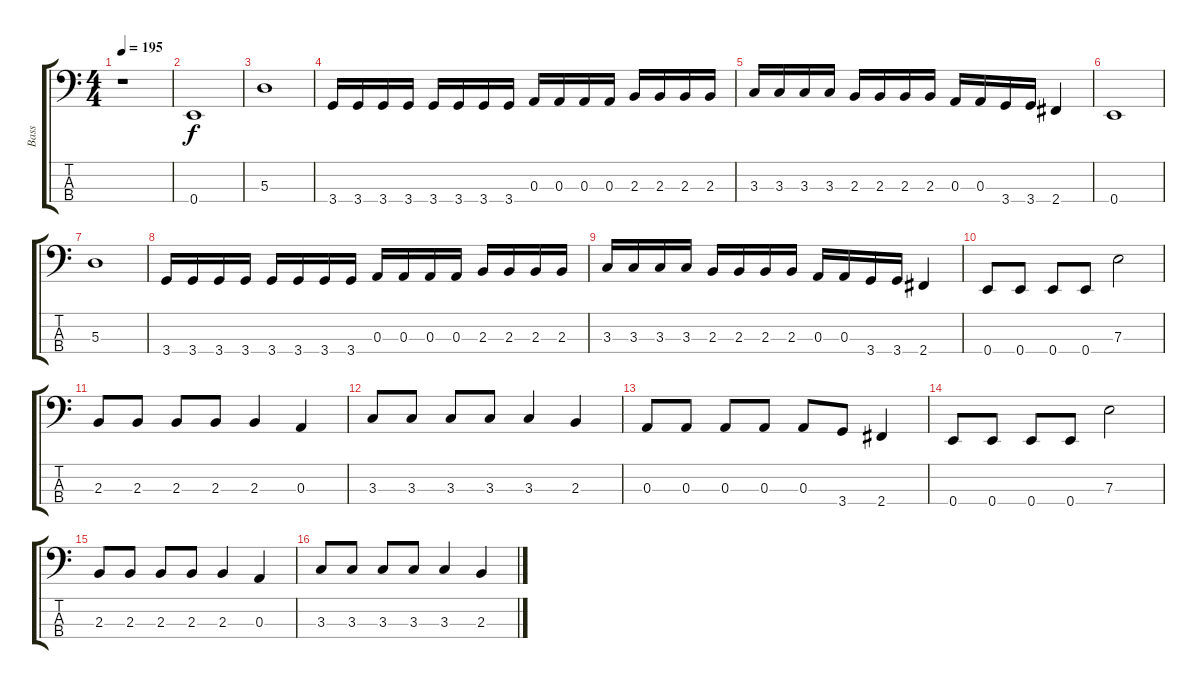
\track ("Bass" "Bass") {instrument electricbasspick}
\staff {score tabs}
\tuning (G2 D2 A1 E1) {hide}
\ts (4 4)
\tempo 195
\clef f4
\ks c
r.1{dy f instrument electricbasspick} |
0.4.1 |
5.3.1 |
3.4.16 3.4.16 3.4.16 3.4.16 3.4.16 3.4.16 3.4.16 3.4.16 0.3.16 0.3.16 0.3.16 0.3.16 2.3.16 2.3.16 2.3.16 2.3.16 |
3.3.16 3.3.16 3.3.16 3.3.16 2.3.16 2.3.16 2.3.16 2.3.16 0.3.16 0.3.16 3.4.16 3.4.16 2.4.4 |
0.4.1 |
5.3.1 |
3.4.16 3.4.16 3.4.16 3.4.16 3.4.16 3.4.16 3.4.16 3.4.16 0.3.16 0.3.16 0.3.16 0.3.16 2.3.16 2.3.16 2.3.16 2.3.16 |
3.3.16 3.3.16 3.3.16 3.3.16 2.3.16 2.3.16 2.3.16 2.3.16 0.3.16 0.3.16 3.4.16 3.4.16 2.4.4 |
0.4.8 0.4.8 0.4.8 0.4.8 7.3.2 |
2.3.8 2.3.8 2.3.8 2.3.8 2.3.4 0.3.4 |
3.3.8 3.3.8 3.3.8 3.3.8 3.3.4 2.3.4 |
0.3.8 0.3.8 0.3.8 0.3.8 0.3.8 3.4.8 2.4.4 |
0.4.8 0.4.8 0.4.8 0.4.8 7.3.2 |
2.3.8 2.3.8 2.3.8 2.3.8 2.3.4 0.3.4 |
3.3.8 3.3.8 3.3.8 3.3.8 3.3.4 2.3.4
